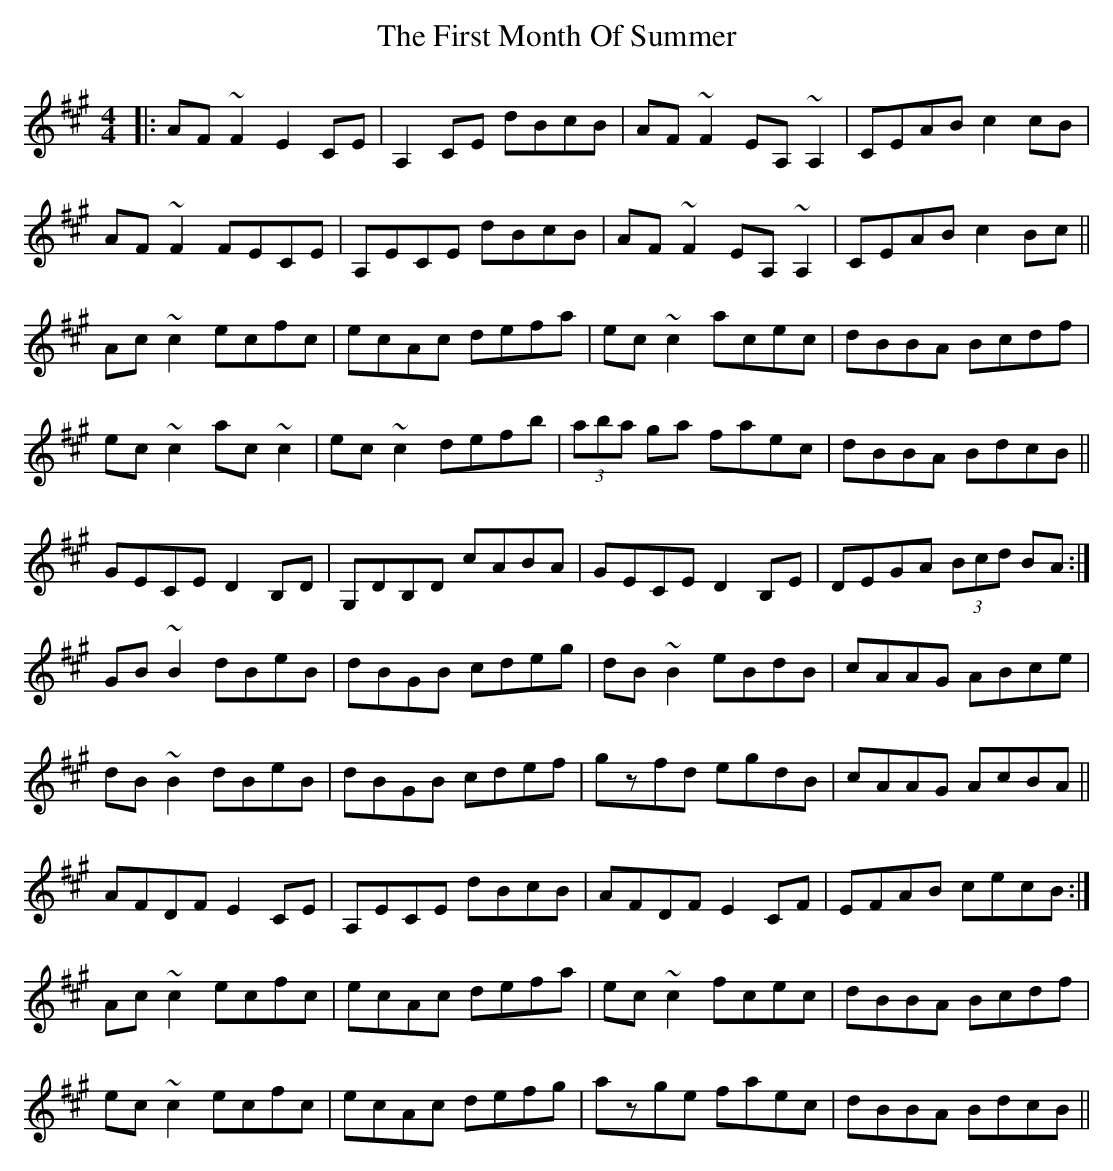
X:1
T: The First Month Of Summer
M: 4/4
L: 1/8
K: Amaj
|:AF~F2 E2CE|A,2CE dBcB|AF~F2 EA,~A,2|CEAB c2cB|
AF~F2 FECE|A,ECE dBcB|AF~F2 EA,~A,2|CEAB c2Bc||
Ac~c2 ecfc|ecAc defa|ec~c2 acec|dBBA Bcdf|
ec~c2 ac~c2|ec~c2 defb|(3aba ga faec|dBBA BdcB||
GECE D2B,D|G,DB,D cABA|GECE D2B,E|DEGA (3Bcd BA:|
GB~B2 dBeB|dBGB cdeg|dB~B2 eBdB|cAAG ABce|
dB~B2 dBeB|dBGB cdef|gzfd egdB|cAAG AcBA||
AFDF E2CE|A,ECE dBcB|AFDF E2CF|EFAB cecB:|
Ac~c2 ecfc|ecAc defa|ec~c2 fcec|dBBA Bcdf|
ec~c2 ecfc|ecAc defg|azge faec|dBBA BdcB||
